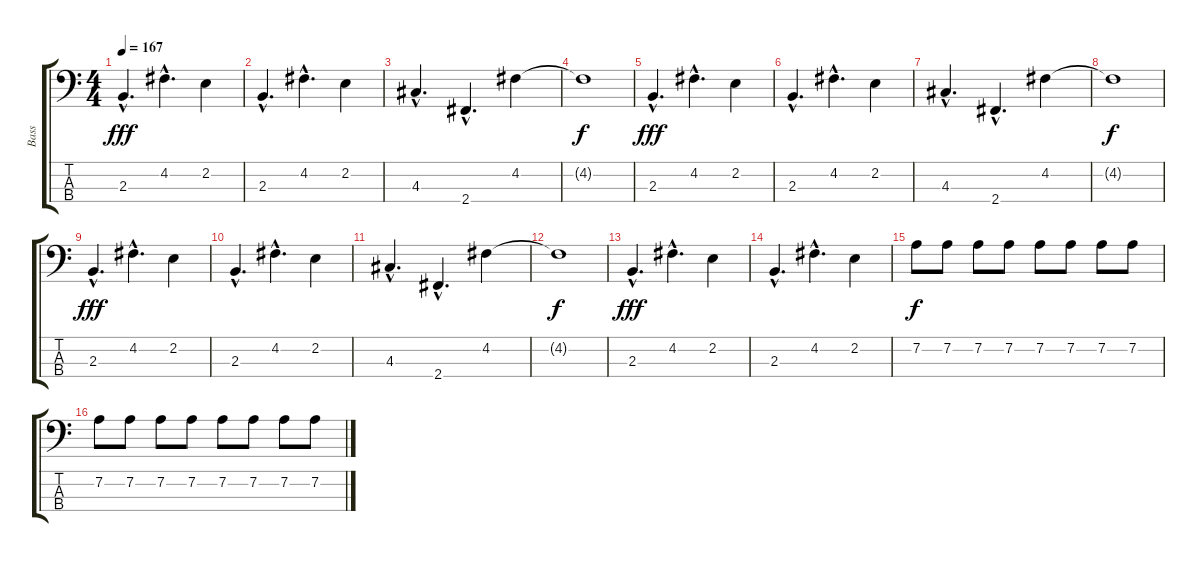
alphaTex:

\track ("Bass" "Bass") {instrument electricbasspick}
\staff {score tabs}
\tuning (G2 D2 A1 E1) {hide}
\ts (4 4)
\tempo 167
\clef f4
\ks c
2.3{hac}.4{d dy fff} 4.2{hac}.4{d} 2.2.4 |
2.3{hac}.4{d} 4.2{hac}.4{d} 2.2.4 |
4.3{hac}.4{d} 2.4{hac}.4{d} 4.2.4 |
4.2{t}.1{dy f} |
2.3{hac}.4{d dy fff} 4.2{hac}.4{d} 2.2.4 |
2.3{hac}.4{d} 4.2{hac}.4{d} 2.2.4 |
4.3{hac}.4{d} 2.4{hac}.4{d} 4.2.4 |
4.2{t}.1{dy f} |
2.3{hac}.4{d dy fff} 4.2{hac}.4{d} 2.2.4 |
2.3{hac}.4{d} 4.2{hac}.4{d} 2.2.4 |
4.3{hac}.4{d} 2.4{hac}.4{d} 4.2.4 |
4.2{t}.1{dy f} |
2.3{hac}.4{d dy fff} 4.2{hac}.4{d} 2.2.4 |
2.3{hac}.4{d} 4.2{hac}.4{d} 2.2.4 |
7.2.8{dy f} 7.2.8 7.2.8 7.2.8 7.2.8 7.2.8 7.2.8 7.2.8 |
7.2.8 7.2.8 7.2.8 7.2.8 7.2.8 7.2.8 7.2.8 7.2.8
